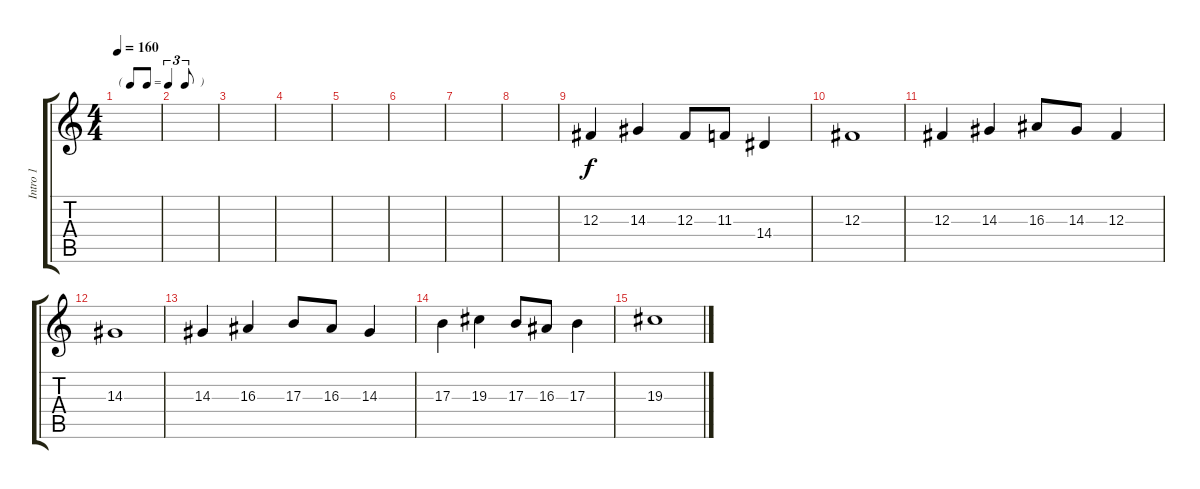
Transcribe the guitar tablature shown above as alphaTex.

\track ("Intro 1" "Intro 1") {instrument stringensemble1}
\staff {score tabs}
\tuning (Eb4 Bb3 Gb3 Db3 Ab2 Eb2) {hide}
\ts (4 4)
\tf triplet8th
\tempo 160
\clef g2
\ks c
|
|
|
|
|
|
|
|
12.3.4 14.3.4 12.3.8 11.3.8 14.4.4 |
12.3.1 |
12.3.4 14.3.4 16.3.8 14.3.8 12.3.4 |
14.3.1 |
14.3.4 16.3.4 17.3.8 16.3.8 14.3.4 |
17.3.4 19.3.4 17.3.8 16.3.8 17.3.4 |
19.3.1
